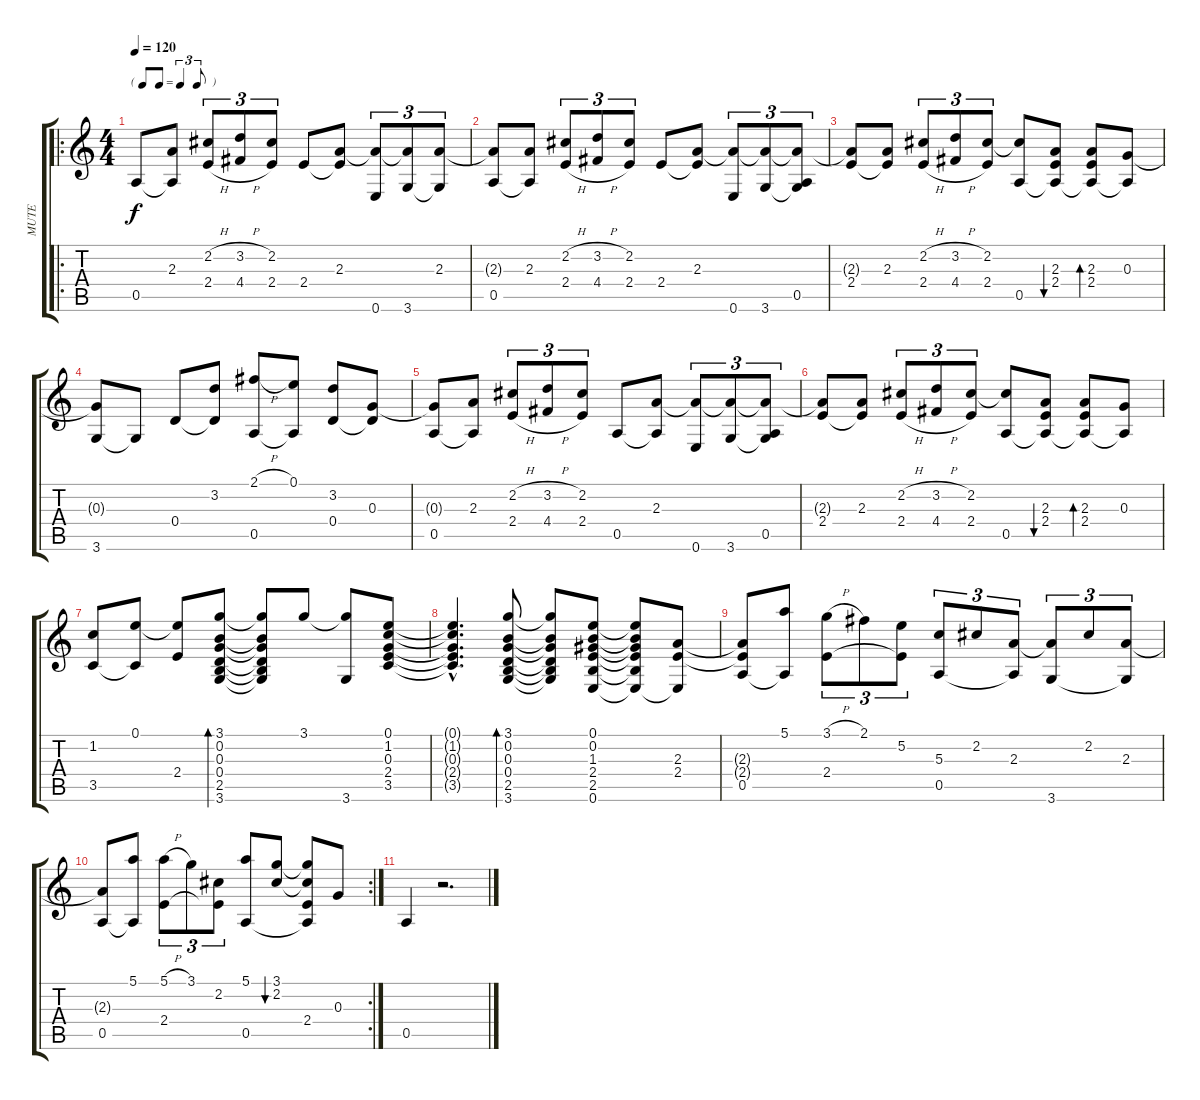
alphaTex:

\track ("MUTE" "MUTE") {instrument electricguitarmuted}
\staff {score tabs}
\tuning (E4 B3 G3 D3 A2 E2) {hide}
\ro
\ts (4 4)
\tf triplet8th
\tempo 120
\clef g2
\ks c
0.5.8{dy f instrument electricguitarmuted} (2.3 0.5{t}).8 (2.2{h} 2.4{h}).8{tu (3 2)} (3.2{h} 4.4{h}).8{tu (3 2)} (2.2 2.4).8{tu (3 2)} 2.4.8 (2.3 2.4{t}).8 (2.3{t} 0.6).8{tu (3 2)} (2.3{t} 3.6).8{tu (3 2)} (2.3 3.6{t}).8{tu (3 2)} |
(2.3{t} 0.5).8 (2.3 0.5{t}).8 (2.2{h} 2.4{h}).8{tu (3 2)} (3.2{h} 4.4{h}).8{tu (3 2)} (2.2 2.4).8{tu (3 2)} 2.4.8 (2.3 2.4{t}).8 (2.3{t} 0.6).8{tu (3 2)} (2.3{t} 3.6).8{tu (3 2)} (2.3{t} 0.5 3.6{t}).8{tu (3 2)} |
(2.3{t} 2.4).8 (2.3 2.4{t}).8 (2.2{h} 2.4{h}).8{tu (3 2)} (3.2{h} 4.4{h}).8{tu (3 2)} (2.2 2.4).8{tu (3 2)} (2.2{t} 0.5).8 (2.3 2.4 0.5{t}).8{bu 60} (2.3 2.4 0.5{t}).8{bd 60} (0.3 0.5{t}).8 |
(0.3{t} 3.6).8 3.6{t}.8 0.4.8 (3.2 0.4{t}).8 (2.1{h} 0.5).8 (0.1 0.5{t}).8 (3.2 0.4).8 (0.3 0.4{t}).8 |
(0.3{t} 0.5).8 (2.3 0.5{t}).8 (2.2{h} 2.4{h}).8{tu (3 2)} (3.2{h} 4.4{h}).8{tu (3 2)} (2.2 2.4).8{tu (3 2)} 0.5.8 (2.3 0.5{t}).8 (2.3{t} 0.6).8{tu (3 2)} (2.3{t} 3.6).8{tu (3 2)} (2.3{t} 0.5 3.6{t}).8{tu (3 2)} |
(2.3{t} 2.4).8 (2.3 2.4{t}).8 (2.2{h} 2.4{h}).8{tu (3 2)} (3.2{h} 4.4{h}).8{tu (3 2)} (2.2 2.4).8{tu (3 2)} (2.2{t} 0.5).8 (2.3 2.4 0.5{t}).8{bu 60} (2.3 2.4 0.5{t}).8{bd 60} (0.3 0.5{t}).8 |
(1.2 3.5).8 (0.1 3.5{t}).8 (0.1{t} 2.4).8 (3.1 0.2 0.3 0.4 2.5 3.6).8{bd 60} (3.1{t} 0.2{t} 0.3{t} 0.4{t} 2.5{t} 3.6{t}).8 3.1.8 (3.1{t} 3.6).8 (0.1 1.2 0.3 2.4 3.5).8 |
(0.1{hac t} 1.2{hac t} 0.3{hac t} 2.4{hac t} 3.5{hac t}).4{d} (3.1 0.2 0.3 0.4 2.5 3.6).8{bd 60} (3.1{t} 0.2{t} 0.3{t} 0.4{t} 2.5{t} 3.6{t}).8 (0.1 0.2 1.3 2.4 2.5 0.6).8 (0.1{t} 0.2{t} 1.3{t} 2.4{t} 2.5{t} 0.6{t}).8 (2.3 2.4 0.6{t}).8 |
(2.3{t} 2.4{t} 0.5).8 (5.1 0.5{t}).8 (3.1{h} 2.4).8{tu (3 2)} 2.1.8{tu (3 2)} (5.2 2.4{t}).8{tu (3 2)} (5.3 0.5).8{tu (3 2)} 2.2.8{tu (3 2)} (2.3 0.5{t}).8{tu (3 2)} (2.3{t} 3.6).8{tu (3 2)} 2.2.8{tu (3 2)} (2.3 3.6{t}).8{tu (3 2)} |
\rc 2
(2.3{t} 0.5).8 (5.1 0.5{t}).8 (5.1{h} 2.4).8{tu (3 2)} 3.1.8{tu (3 2)} (2.2 2.4{t}).8{tu (3 2)} (5.1 0.5).8 (3.1 2.2).8{bu 60} (3.1{t} 2.2{t} 2.4 0.5{t}).8 0.3.8 |
0.5.4 r.2{d}
